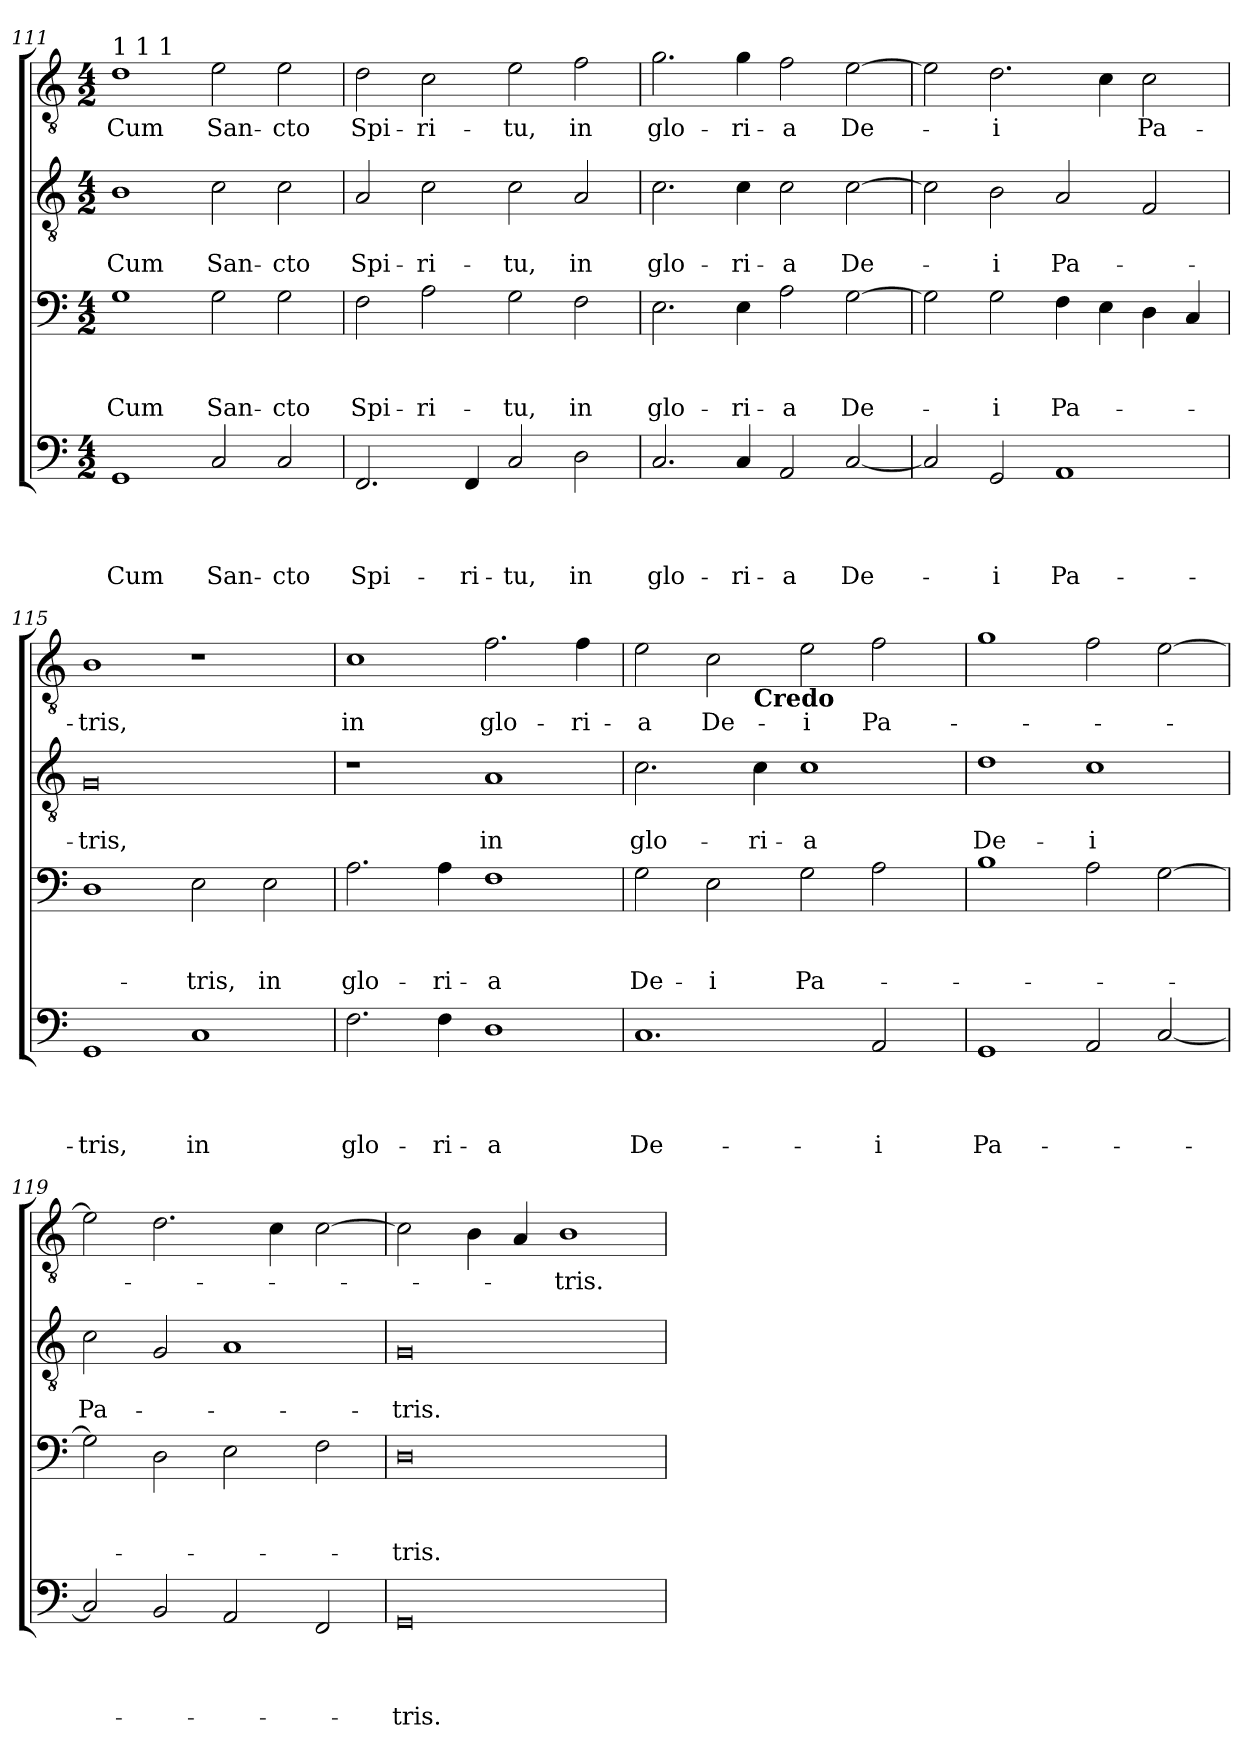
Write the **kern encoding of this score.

**kern	**text	**text	**text	**text	**kern	**text	**text	**text	**kern	**text	**text	**kern	**text
*part4	*part4	*part4	*part4	*part4	*part3	*part3	*part3	*part3	*part2	*part2	*part2	*part1	*part1
*staff4	*staff4	*staff4	*staff4	*staff4	*staff3	*staff3	*staff3	*staff3	*staff2	*staff2	*staff2	*staff1	*staff1
!!LO:LB:g=z
*clefF4	*	*	*	*	*clefF4	*	*	*	*clefGv2	*	*	*clefGv2	*
*k[]	*	*	*	*	*k[]	*	*	*	*k[]	*	*	*k[]	*
*C:	*	*	*	*	*C:	*	*	*	*C:	*	*	*C:	*
*M4/2	*	*	*	*	*M4/2	*	*	*	*M4/2	*	*	*M4/2	*
=111	=111	=111	=111	=111	=111	=111	=111	=111	=111	=111	=111	=111	=111
!	!	!	!	!	!	!	!	!	!	!	!	!LO:TX:a:t=1 1 1	!
!	!	!	!	!LO:LY:b	!	!	!	!LO:LY:b	!	!	!LO:LY:b	!	!LO:LY:b
1GG	.	.	.	Cum	1G	.	.	Cum	1B	.	Cum	1d	Cum
!	!	!	!	!LO:LY:b	!	!	!	!LO:LY:b	!	!	!LO:LY:b	!	!LO:LY:b
2C/	.	.	.	San-	2G\	.	.	San-	2c\	.	San-	2e\	San-
!	!	!	!	!LO:LY:b	!	!	!	!LO:LY:b	!	!	!LO:LY:b	!	!LO:LY:b
2C/	.	.	.	-cto	2G\	.	.	-cto	2c\	.	-cto	2e\	-cto
=112	=112	=112	=112	=112	=112	=112	=112	=112	=112	=112	=112	=112	=112
!	!	!	!	!LO:LY:b	!	!	!	!LO:LY:b	!	!	!LO:LY:b	!	!LO:LY:b
2.FF/	.	.	.	Spi-	2F\	.	.	Spi-	2A/	.	Spi-	2d\	Spi-
!	!	!	!	!	!	!	!	!LO:LY:b	!	!	!LO:LY:b	!	!LO:LY:b
.	.	.	.	.	2A\	.	.	-ri-	2c\	.	-ri-	2c\	-ri-
!	!	!	!	!LO:LY:b	!	!	!	!	!	!	!	!	!
4FF/	.	.	.	-ri-	.	.	.	.	.	.	.	.	.
!	!	!	!	!LO:LY:b	!	!	!	!LO:LY:b	!	!	!LO:LY:b	!	!LO:LY:b
2C/	.	.	.	-tu,	2G\	.	.	-tu,	2c\	.	-tu,	2e\	-tu,
!	!	!	!	!LO:LY:b	!	!	!	!LO:LY:b	!	!	!LO:LY:b	!	!LO:LY:b
2D\	.	.	.	in	2F\	.	.	in	2A/	.	in	2f\	in
=113	=113	=113	=113	=113	=113	=113	=113	=113	=113	=113	=113	=113	=113
!	!	!	!	!LO:LY:b	!	!	!	!LO:LY:b	!	!	!LO:LY:b	!	!LO:LY:b
2.C/	.	.	.	glo-	2.E\	.	.	glo-	2.c\	.	glo-	2.g\	glo-
!	!	!	!	!LO:LY:b	!	!	!	!LO:LY:b	!	!	!LO:LY:b	!	!LO:LY:b
4C/	.	.	.	-ri-	4E\	.	.	-ri-	4c\	.	-ri-	4g\	-ri-
!	!	!	!	!LO:LY:b	!	!	!	!LO:LY:b	!	!	!LO:LY:b	!	!LO:LY:b
2AA/	.	.	.	-a	2A\	.	.	-a	2c\	.	-a	2f\	-a
!	!	!	!	!LO:LY:b	!	!	!	!LO:LY:b	!	!	!LO:LY:b	!	!LO:LY:b
[<2C/	.	.	.	De-	[>2G\	.	.	De-	[>2c\	.	De-	[>2e\	De-
=114	=114	=114	=114	=114	=114	=114	=114	=114	=114	=114	=114	=114	=114
2C/]	.	.	.	.	2G\]	.	.	.	2c\]	.	.	2e\]	.
!	!	!	!	!LO:LY:b	!	!	!	!LO:LY:b	!	!	!LO:LY:b	!	!LO:LY:b
2GG/	.	.	.	-i	2G\	.	.	-i	2B\	.	-i	2.d\	-i
!	!	!	!	!LO:LY:b	!	!	!	!LO:LY:b	!	!	!LO:LY:b	!	!
1AA	.	.	.	Pa-	4F\	.	.	Pa-	2A/	.	Pa-	.	.
.	.	.	.	.	4E\	.	.	.	.	.	.	4c\	.
!	!	!	!	!	!	!	!	!	!	!	!	!	!LO:LY:b
.	.	.	.	.	4D\	.	.	.	2F/	.	.	2c\	Pa-
.	.	.	.	.	4C/	.	.	.	.	.	.	.	.
=115	=115	=115	=115	=115	=115	=115	=115	=115	=115	=115	=115	=115	=115
!	!	!	!	!LO:LY:b	!	!	!	!	!	!	!LO:LY:b	!	!LO:LY:b
1GG	.	.	.	-tris,	1D	.	.	.	0G	.	-tris,	1B	-tris,
!	!	!	!	!LO:LY:b	!	!	!	!LO:LY:b	!	!	!	!	!
1C	.	.	.	in	2E\	.	.	-tris,	.	.	.	1r	.
!	!	!	!	!	!	!	!	!LO:LY:b	!	!	!	!	!
.	.	.	.	.	2E\	.	.	in	.	.	.	.	.
=116	=116	=116	=116	=116	=116	=116	=116	=116	=116	=116	=116	=116	=116
!	!	!	!	!LO:LY:b	!	!	!	!LO:LY:b	!	!	!	!	!LO:LY:b
2.F\	.	.	.	glo-	2.A\	.	.	glo-	1r	.	.	1c	in
!	!	!	!	!LO:LY:b	!	!	!	!LO:LY:b	!	!	!	!	!
4F\	.	.	.	-ri-	4A\	.	.	-ri-	.	.	.	.	.
!	!	!	!	!LO:LY:b	!	!	!	!LO:LY:b	!	!	!LO:LY:b	!	!LO:LY:b
1D	.	.	.	-a	1F	.	.	-a	1A	.	in	2.f\	glo-
!	!	!	!	!	!	!	!	!	!	!	!	!	!LO:LY:b
.	.	.	.	.	.	.	.	.	.	.	.	4f\	-ri-
!!LO:PB:g=z
=117	=117	=117	=117	=117	=117	=117	=117	=117	=117	=117	=117	=117	=117
!	!	!	!	!	!	!	!	!	!	!	!	!LO:TX:a:t=1 1 7	!
!	!	!	!	!LO:LY:b	!	!	!	!LO:LY:b	!	!	!LO:LY:b	!	!LO:LY:b
*	*	*	*	*	*	*	*	*	*	*	*	*^	*
1.C	.	.	.	De-	2G\	.	.	De-	2.c\	.	glo-	2e\	2.ryy	-a
!	!	!	!	!	!	!	!	!LO:LY:b	!	!	!	!	!	!LO:LY:b
.	.	.	.	.	2E\	.	.	-i	.	.	.	2c\	.	De-
!	!	!	!	!	!	!	!	!	!	!	!	!	!LO:TX:b:B:t=Credo	!
!	!	!	!	!	!	!	!	!	!	!	!LO:LY:b	!	!	!
.	.	.	.	.	.	.	.	.	4c\	.	-ri-	.	1ryy	.
!	!	!	!	!	!	!	!	!LO:LY:b	!	!	!LO:LY:b	!	!	!LO:LY:b
.	.	.	.	.	2G\	.	.	Pa-	1c	.	-a	2e\	.	-i
!	!	!	!	!LO:LY:b	!	!	!	!	!	!	!	!	!	!LO:LY:b
2AA/	.	.	.	-i	2A\	.	.	.	.	.	.	2f\	.	Pa-
.	.	.	.	.	.	.	.	.	.	.	.	.	4ryy	.
=118	=118	=118	=118	=118	=118	=118	=118	=118	=118	=118	=118	=118	=118	=118
!	!	!	!	!LO:LY:b	!	!	!	!	!	!	!LO:LY:b	!	!	!
*	*	*	*	*	*	*	*	*	*	*	*	*v	*v	*
1GG	.	.	.	Pa-	1B	.	.	.	1d	.	De-	1g	.
!	!	!	!	!	!	!	!	!	!	!	!LO:LY:b	!	!
2AA/	.	.	.	.	2A\	.	.	.	1c	.	-i	2f\	.
[<2C/	.	.	.	.	[>2G\	.	.	.	.	.	.	[>2e\	.
=119	=119	=119	=119	=119	=119	=119	=119	=119	=119	=119	=119	=119	=119
!	!	!	!	!	!	!	!	!	!	!	!LO:LY:b	!	!
2C/]	.	.	.	.	2G\]	.	.	.	2c\	.	Pa-	2e\]	.
2BB/	.	.	.	.	2D\	.	.	.	2G/	.	.	2.d\	.
2AA/	.	.	.	.	2E\	.	.	.	1A	.	.	.	.
.	.	.	.	.	.	.	.	.	.	.	.	4c\	.
2FF/	.	.	.	.	2F\	.	.	.	.	.	.	[>2c\	.
=120	=120	=120	=120	=120	=120	=120	=120	=120	=120	=120	=120	=120	=120
!	!	!	!	!LO:LY:b	!	!	!	!LO:LY:b	!	!	!LO:LY:b	!	!
0GG	.	.	.	-tris.	0D	.	.	-tris.	0G	.	-tris.	2c\]	.
.	.	.	.	.	.	.	.	.	.	.	.	4B\	.
.	.	.	.	.	.	.	.	.	.	.	.	4A/	.
!	!	!	!	!	!	!	!	!	!	!	!	!	!LO:LY:b
.	.	.	.	.	.	.	.	.	.	.	.	1B	-tris.
=	=	=	=	=	=	=	=	=	=	=	=	=	=
*-	*-	*-	*-	*-	*-	*-	*-	*-	*-	*-	*-	*-	*-
